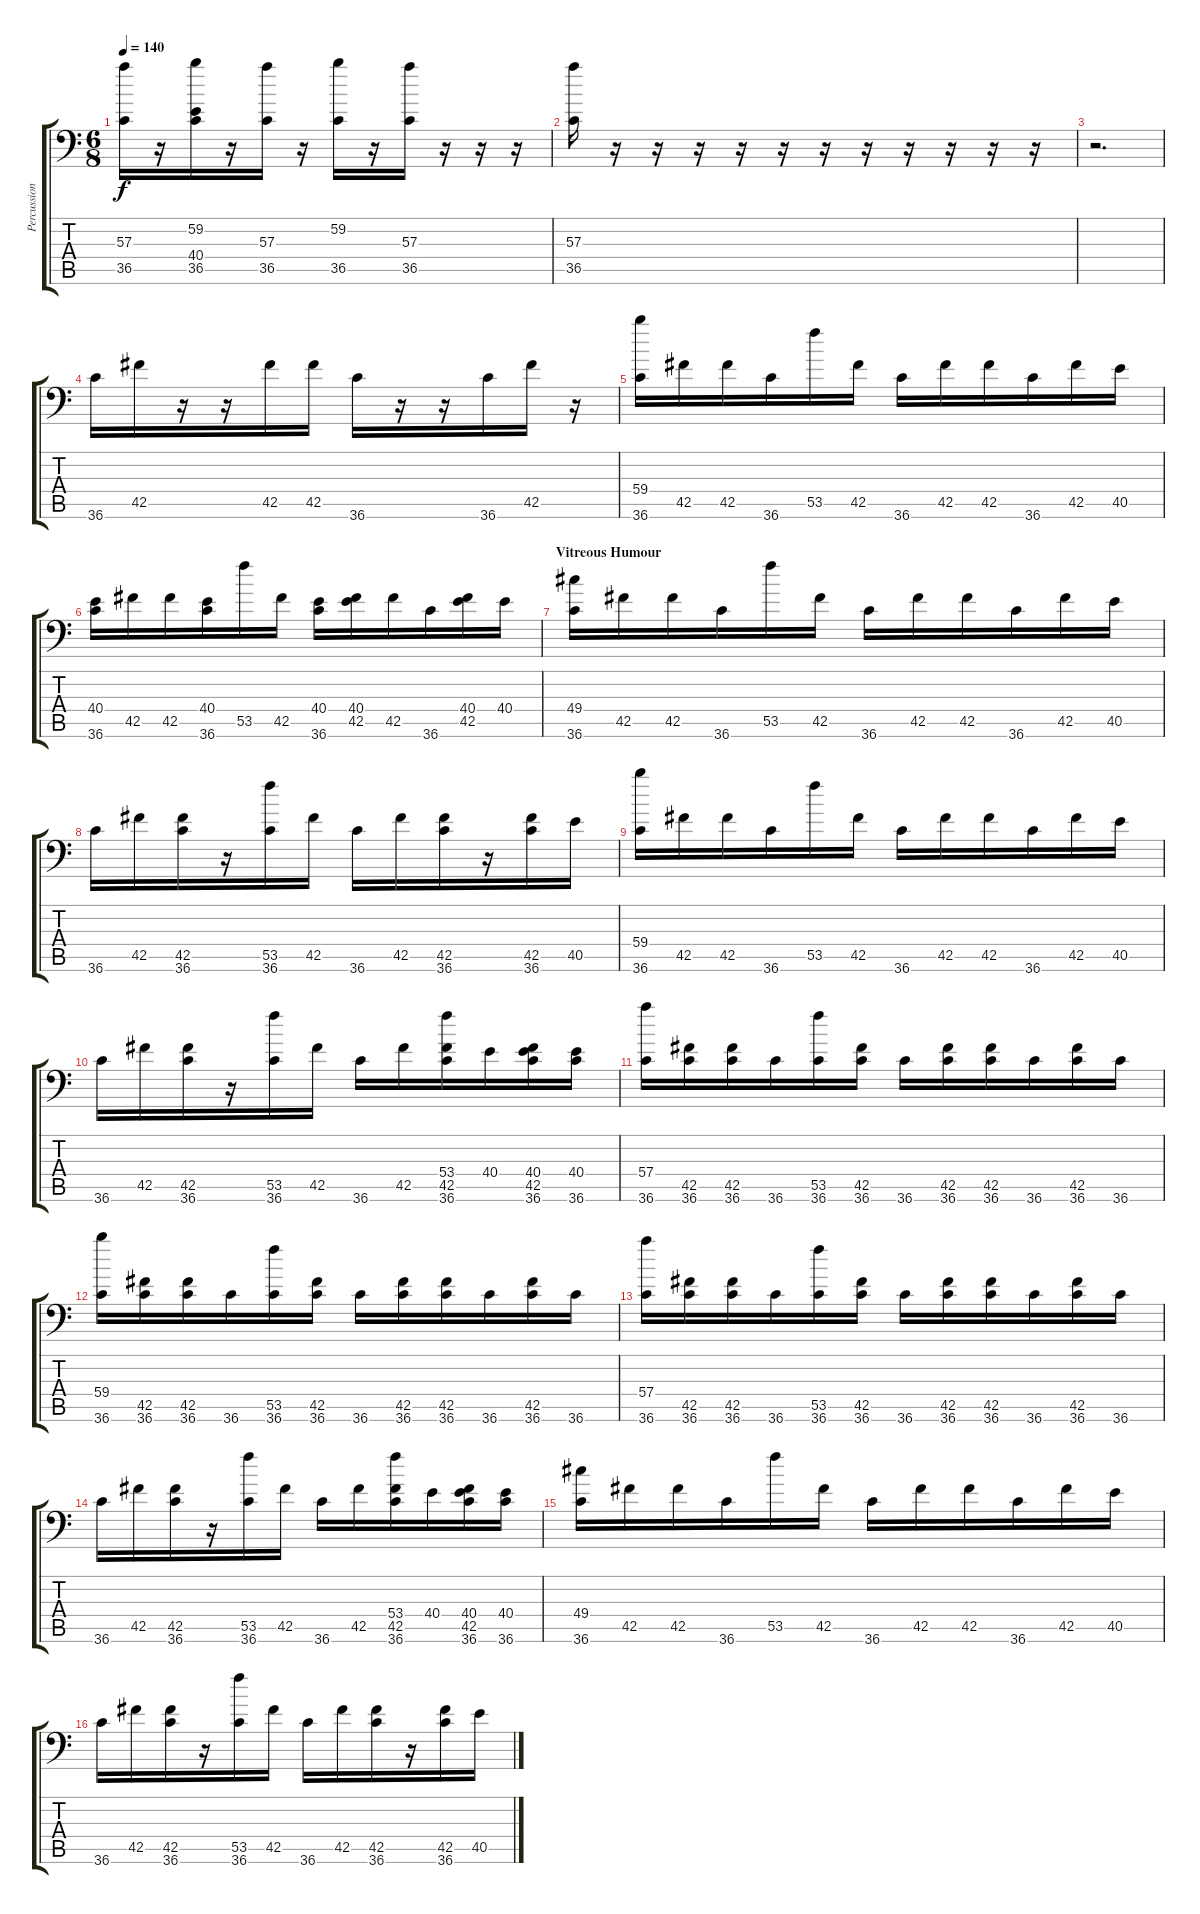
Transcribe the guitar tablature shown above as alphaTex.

\track ("Percussion" "Percussion") {instrument acousticgrandpiano}
\staff {score tabs}
\tuning (C-1 C-1 C-1 C-1 C-1 C-1) {hide}
\ts (6 8)
\tempo 140
\clef f4
\ks c
(57.3 36.5).16{dy f} r.16 (59.2 40.4 36.5).16 r.16 (57.3 36.5).16 r.16 (59.2 36.5).16 r.16 (57.3 36.5).16 r.16 r.16 r.16 |
(57.3 36.5).16 r.16 r.16 r.16 r.16 r.16 r.16 r.16 r.16 r.16 r.16 r.16 |
r.2{d} |
36.6.16 42.5.16 r.16 r.16 42.5.16 42.5.16 36.6.16 r.16 r.16 36.6.16 42.5.16 r.16 |
(59.4 36.6).16 42.5.16 42.5.16 36.6.16 53.5.16 42.5.16 36.6.16 42.5.16 42.5.16 36.6.16 42.5.16 40.5.16 |
(40.4 36.6).16 42.5.16 42.5.16 (40.4 36.6).16 53.5.16 42.5.16 (40.4 36.6).16 (40.4 42.5).16 42.5.16 36.6.16 (40.4 42.5).16 40.4.16 |
\section ("" "Vitreous Humour")
(49.4 36.6).16 42.5.16 42.5.16 36.6.16 53.5.16 42.5.16 36.6.16 42.5.16 42.5.16 36.6.16 42.5.16 40.5.16 |
36.6.16 42.5.16 (42.5 36.6).16 r.16 (53.5 36.6).16 42.5.16 36.6.16 42.5.16 (42.5 36.6).16 r.16 (42.5 36.6).16 40.5.16 |
(59.4 36.6).16 42.5.16 42.5.16 36.6.16 53.5.16 42.5.16 36.6.16 42.5.16 42.5.16 36.6.16 42.5.16 40.5.16 |
36.6.16 42.5.16 (42.5 36.6).16 r.16 (53.5 36.6).16 42.5.16 36.6.16 42.5.16 (53.4 42.5 36.6).16 40.4.16 (40.4 42.5 36.6).16 (40.4 36.6).16 |
(57.4 36.6).16 (42.5 36.6).16 (42.5 36.6).16 36.6.16 (53.5 36.6).16 (42.5 36.6).16 36.6.16 (42.5 36.6).16 (42.5 36.6).16 36.6.16 (42.5 36.6).16 36.6.16 |
(59.4 36.6).16 (42.5 36.6).16 (42.5 36.6).16 36.6.16 (53.5 36.6).16 (42.5 36.6).16 36.6.16 (42.5 36.6).16 (42.5 36.6).16 36.6.16 (42.5 36.6).16 36.6.16 |
(57.4 36.6).16 (42.5 36.6).16 (42.5 36.6).16 36.6.16 (53.5 36.6).16 (42.5 36.6).16 36.6.16 (42.5 36.6).16 (42.5 36.6).16 36.6.16 (42.5 36.6).16 36.6.16 |
36.6.16 42.5.16 (42.5 36.6).16 r.16 (53.5 36.6).16 42.5.16 36.6.16 42.5.16 (53.4 42.5 36.6).16 40.4.16 (40.4 42.5 36.6).16 (40.4 36.6).16 |
(49.4 36.6).16 42.5.16 42.5.16 36.6.16 53.5.16 42.5.16 36.6.16 42.5.16 42.5.16 36.6.16 42.5.16 40.5.16 |
36.6.16 42.5.16 (42.5 36.6).16 r.16 (53.5 36.6).16 42.5.16 36.6.16 42.5.16 (42.5 36.6).16 r.16 (42.5 36.6).16 40.5.16
